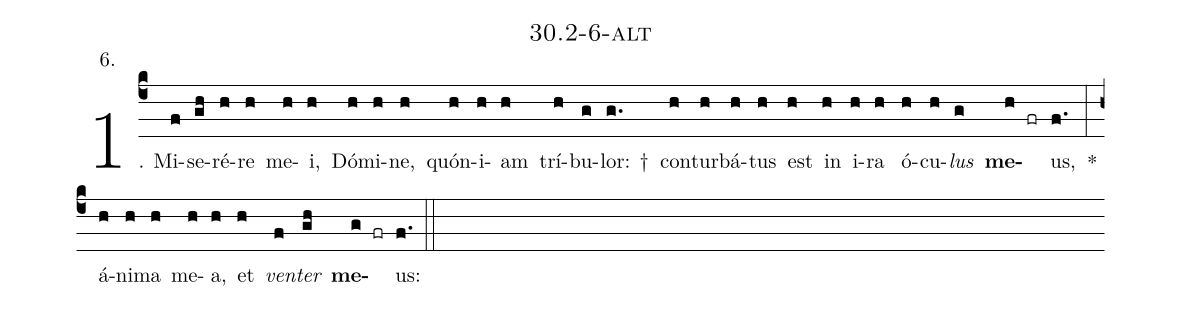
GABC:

name: 30.2-6-alt;
annotation: 6.;
%%
(c4)1. Mi(f)se(gh)ré(h)re(h) me(h)i,(h) Dó(h)mi(h)ne,(h) quón(h)i(h)am(h) trí(h)bu(g)lor: †(g.) con(h)tur(h)bá(h)tus(h) est(h) in(h) i(h)ra(h) ó(h)cu(h)<i>lus</i>(g) <b>me</b>(h fr)us,(f.) *(:) á(h)ni(h)ma(h) me(h)a,(h) et(h) <i>ven</i>(f)<i>ter</i>(gh) <b>me</b>(g fr)us:(f.) (::)
